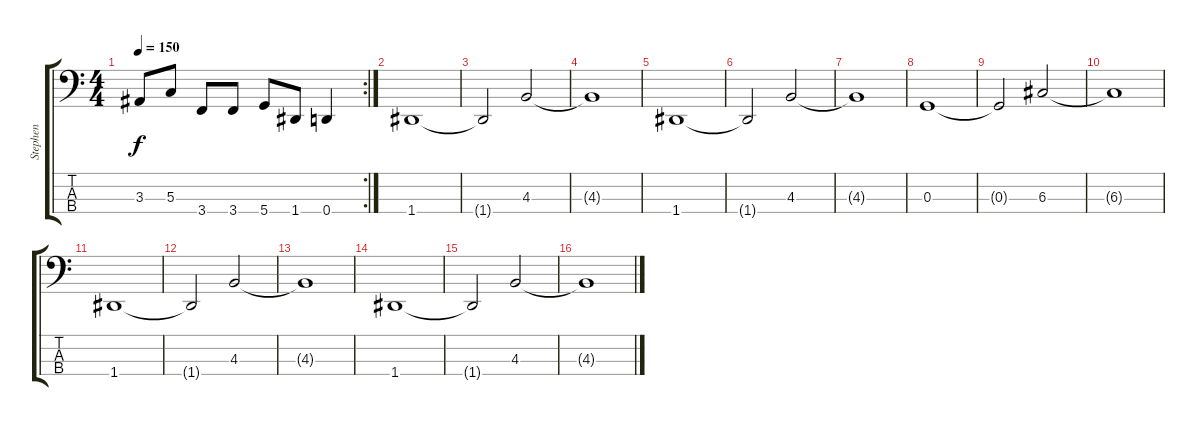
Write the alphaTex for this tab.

\track ("Stephen" "Stephen") {instrument electricbassfinger}
\staff {score tabs}
\tuning (F2 C2 G1 D1) {hide}
\rc 2
\ts (4 4)
\tempo 150
\clef f4
\ks c
3.3.8{dy f} 5.3.8 3.4.8 3.4.8 5.4.8 1.4.8 0.4.4 |
1.4.1 |
1.4{t}.2 4.3.2 |
4.3{t}.1 |
1.4.1 |
1.4{t}.2 4.3.2 |
4.3{t}.1 |
0.3.1 |
0.3{t}.2 6.3.2 |
6.3{t}.1 |
1.4.1 |
1.4{t}.2 4.3.2 |
4.3{t}.1 |
1.4.1 |
1.4{t}.2 4.3.2 |
4.3{t}.1
